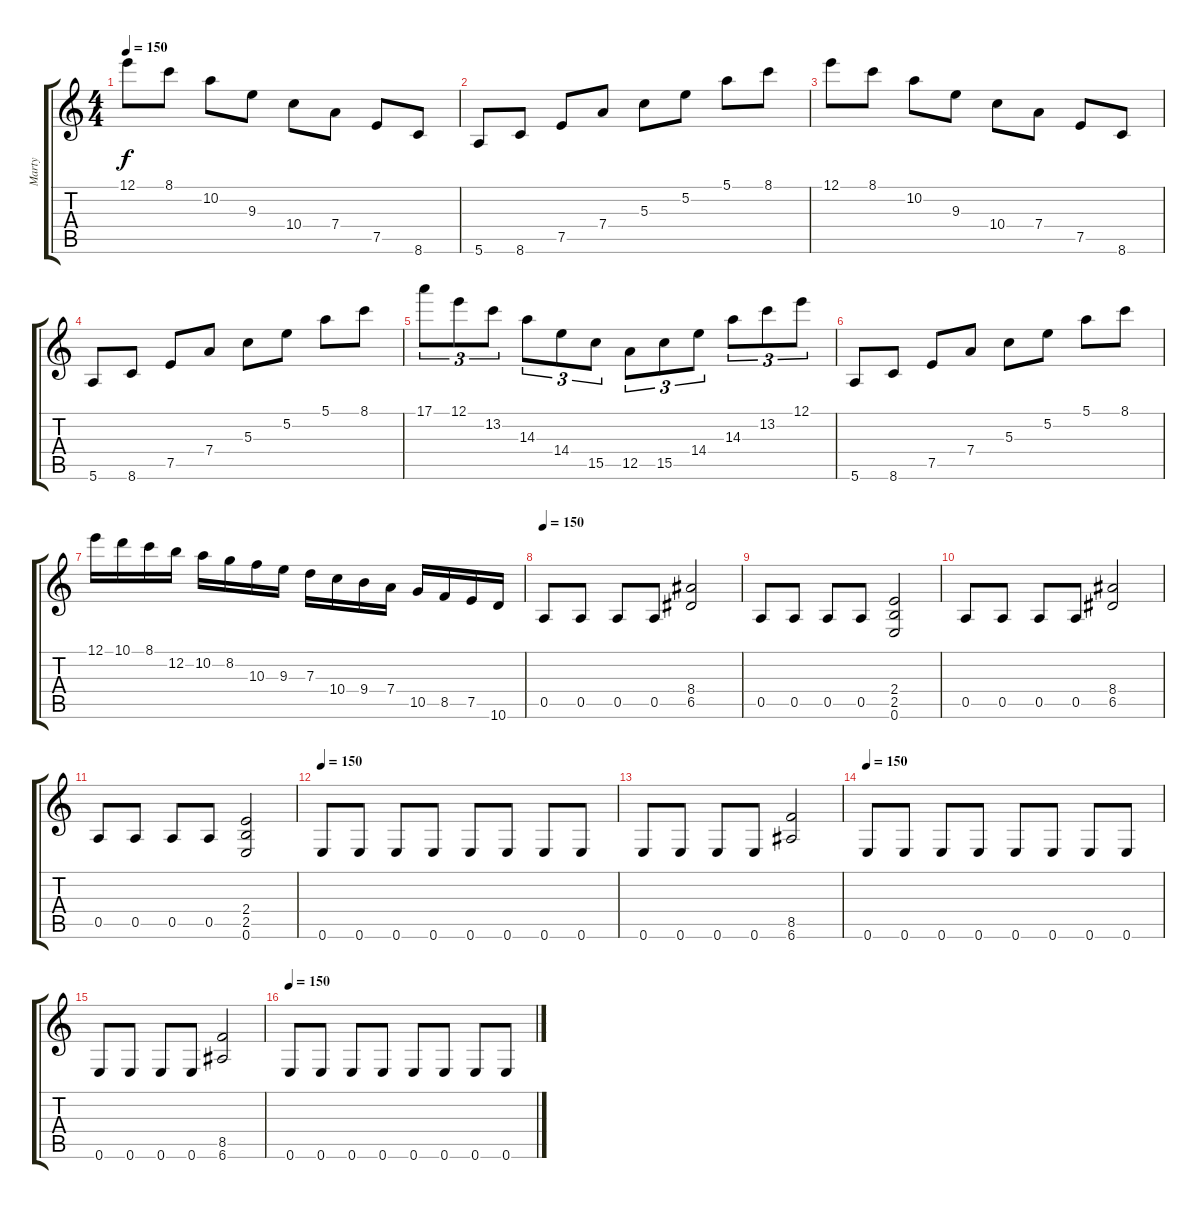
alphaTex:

\track ("Marty" "Marty") {instrument distortionguitar}
\staff {score tabs}
\tuning (E4 B3 G3 D3 A2 E2) {hide}
\ts (4 4)
\tempo 150
\clef g2
\ks c
12.1.8{dy f} 8.1.8 10.2.8 9.3.8 10.4.8 7.4.8 7.5.8 8.6.8 |
5.6.8 8.6.8 7.5.8 7.4.8 5.3.8 5.2.8 5.1.8 8.1.8 |
12.1.8 8.1.8 10.2.8 9.3.8 10.4.8 7.4.8 7.5.8 8.6.8 |
5.6.8 8.6.8 7.5.8 7.4.8 5.3.8 5.2.8 5.1.8 8.1.8 |
17.1.8{tu (3 2)} 12.1.8{tu (3 2)} 13.2.8{tu (3 2)} 14.3.8{tu (3 2)} 14.4.8{tu (3 2)} 15.5.8{tu (3 2)} 12.5.8{tu (3 2)} 15.5.8{tu (3 2)} 14.4.8{tu (3 2)} 14.3.8{tu (3 2)} 13.2.8{tu (3 2)} 12.1.8{tu (3 2)} |
5.6.8 8.6.8 7.5.8 7.4.8 5.3.8 5.2.8 5.1.8 8.1.8 |
12.1.16 10.1.16 8.1.16 12.2.16 10.2.16 8.2.16 10.3.16 9.3.16 7.3.16 10.4.16 9.4.16 7.4.16 10.5.16 8.5.16 7.5.16 10.6.16 |
\tempo 150
0.5.8 0.5.8 0.5.8 0.5.8 (8.4 6.5).2 |
0.5.8 0.5.8 0.5.8 0.5.8 (2.4 2.5 0.6).2 |
0.5.8 0.5.8 0.5.8 0.5.8 (8.4 6.5).2 |
0.5.8 0.5.8 0.5.8 0.5.8 (2.4 2.5 0.6).2 |
\tempo 150
0.6.8 0.6.8 0.6.8 0.6.8 0.6.8 0.6.8 0.6.8 0.6.8 |
0.6.8 0.6.8 0.6.8 0.6.8 (8.5 6.6).2 |
\tempo 150
0.6.8 0.6.8 0.6.8 0.6.8 0.6.8 0.6.8 0.6.8 0.6.8 |
0.6.8 0.6.8 0.6.8 0.6.8 (8.5 6.6).2 |
\tempo 150
0.6.8 0.6.8 0.6.8 0.6.8 0.6.8 0.6.8 0.6.8 0.6.8
